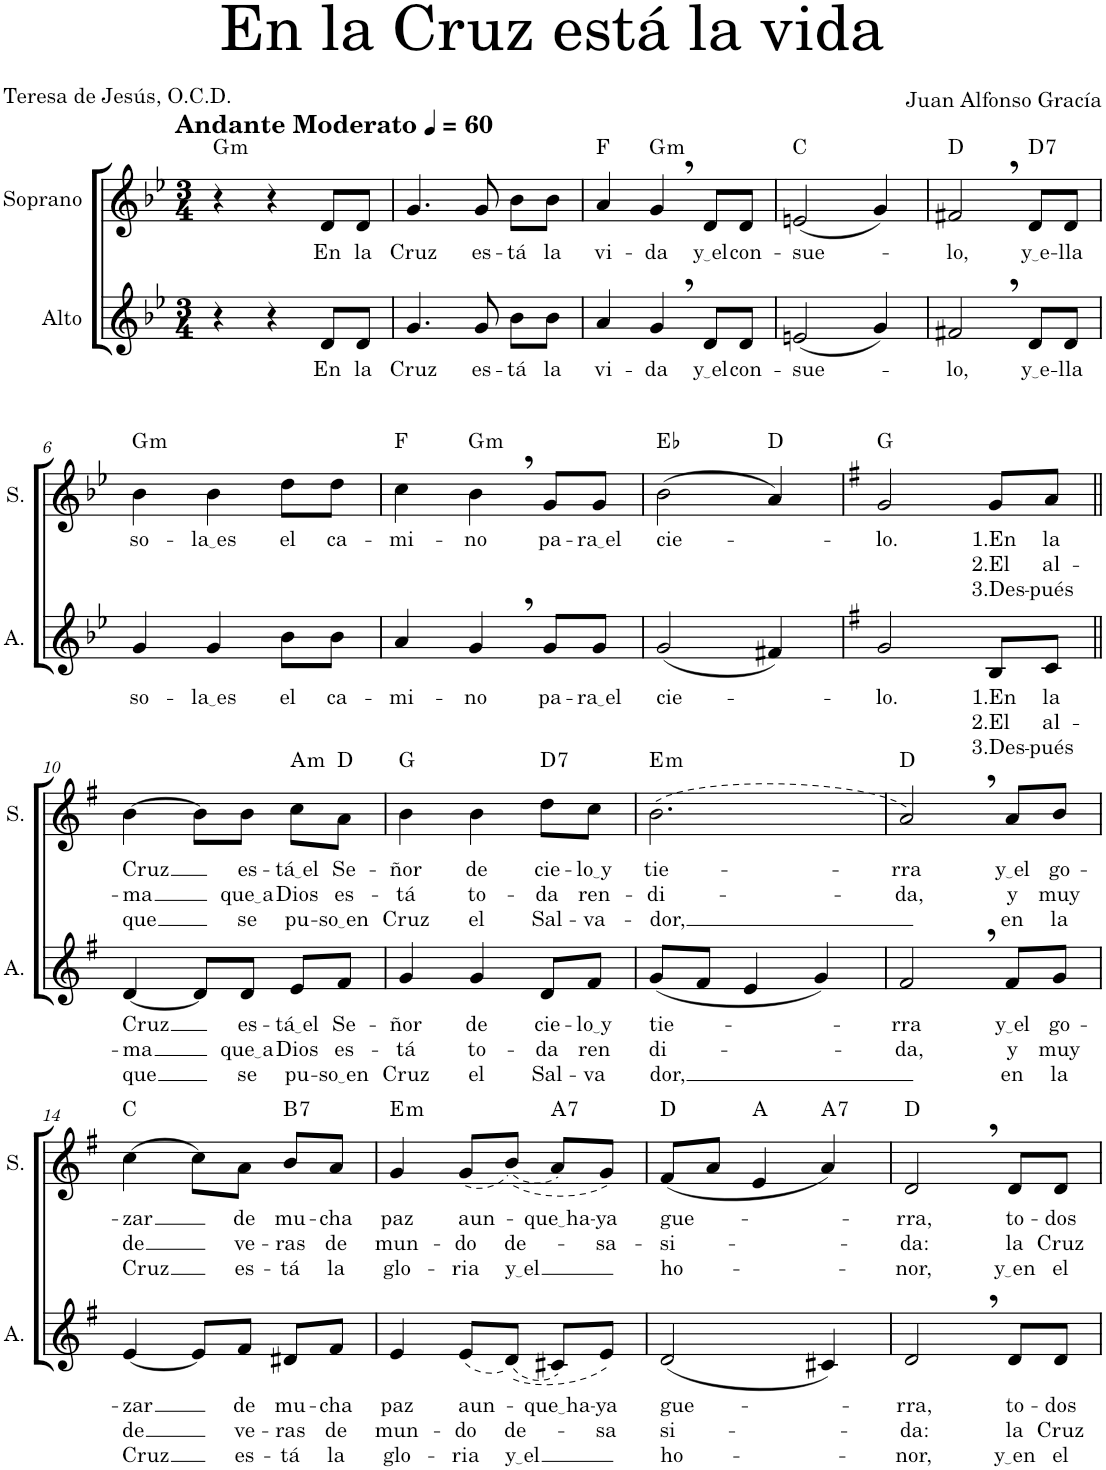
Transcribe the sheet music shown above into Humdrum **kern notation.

**kern	**text	**text	**text	**kern	**text	**text	**text	**harte
*part2	*part2	*part2	*part2	*part1	*part1	*part1	*part1	*part1
*staff2	*staff2	*staff2	*staff2	*staff1	*staff1	*staff1	*staff1	*
*I"Alto	*	*	*	*I"Soprano	*	*	*	*
*I'A.	*	*	*	*I'S.	*	*	*	*
*clefG2	*	*	*	*clefG2	*	*	*	*
*k[b-e-]	*	*	*	*k[b-e-]	*	*	*	*
*M3/4	*	*	*	*M3/4	*	*	*	*
*MM60	*	*	*	*MM60	*	*	*	*
=1	=1	=1	=1	=1	=1	=1	=1	=1
!	!	!	!	!LO:TX:a:B:t=Andante Moderato	!	!	!	!LO:H:kt=m
4r	.	.	.	4r	.	.	.	G:min
4r	.	.	.	4r	.	.	.	.
!	!LO:LY:b	!	!	!	!LO:LY:b	!	!	!
8d/L	En	.	.	8d/L	En	.	.	.
!	!LO:LY:b	!	!	!	!LO:LY:b	!	!	!
8d/J	la	.	.	8d/J	la	.	.	.
=2	=2	=2	=2	=2	=2	=2	=2	=2
!	!LO:LY:b	!	!	!	!LO:LY:b	!	!	!
4.g/	Cruz	.	.	4.g/	Cruz	.	.	.
!	!LO:LY:b	!	!	!	!LO:LY:b	!	!	!
8g/	es-	.	.	8g/	es-	.	.	.
!	!LO:LY:b	!	!	!	!LO:LY:b	!	!	!
8b-\L	-tá	.	.	8b-\L	-tá	.	.	.
!	!LO:LY:b	!	!	!	!LO:LY:b	!	!	!
8b-\J	la	.	.	8b-\J	la	.	.	.
=3	=3	=3	=3	=3	=3	=3	=3	=3
!	!LO:LY:b	!	!	!	!LO:LY:b	!	!	!
4a/	vi-	.	.	4a/	vi-	.	.	F:maj
!	!LO:LY:b	!	!	!	!LO:LY:b	!	!	!LO:H:kt=m
4g,/	-da	.	.	4g,/	-da	.	.	G:min
!	!LO:LY:b	!	!	!	!LO:LY:b	!	!	!
8d/L	y el	.	.	8d/L	y el	.	.	.
!	!LO:LY:b	!	!	!	!LO:LY:b	!	!	!
8d/J	con-	.	.	8d/J	con-	.	.	.
=4	=4	=4	=4	=4	=4	=4	=4	=4
!	!LO:LY:b	!	!	!	!LO:LY:b	!	!	!
(2en/	-sue-	.	.	(2en/	-sue-	.	.	C:maj
4g/)	.	.	.	4g/)	.	.	.	.
=5	=5	=5	=5	=5	=5	=5	=5	=5
!	!LO:LY:b	!	!	!	!LO:LY:b	!	!	!
2f#X,/	-lo,	.	.	2f#X,/	-lo,	.	.	D:maj
!	!LO:LY:b	!	!	!	!LO:LY:b	!	!	!LO:H:kt=7
8d/L	y e	.	.	8d/L	y e	.	.	D:7
!	!LO:LY:b	!	!	!	!LO:LY:b	!	!	!
8d/J	-lla	.	.	8d/J	-lla	.	.	.
!!LO:LB:g=z
=6	=6	=6	=6	=6	=6	=6	=6	=6
!	!LO:LY:b	!	!	!	!LO:LY:b	!	!	!LO:H:kt=m
4g/	so-	.	.	4b-\	so-	.	.	G:min
!	!LO:LY:b	!	!	!	!LO:LY:b	!	!	!
4g/	la es	.	.	4b-\	la es	.	.	.
!	!LO:LY:b	!	!	!	!LO:LY:b	!	!	!
8b-\L	el	.	.	8dd\L	el	.	.	.
!	!LO:LY:b	!	!	!	!LO:LY:b	!	!	!
8b-\J	ca-	.	.	8dd\J	ca-	.	.	.
=7	=7	=7	=7	=7	=7	=7	=7	=7
!	!LO:LY:b	!	!	!	!LO:LY:b	!	!	!
4a/	-mi-	.	.	4cc\	-mi-	.	.	F:maj
!	!LO:LY:b	!	!	!	!LO:LY:b	!	!	!LO:H:kt=m
4g,/	-no	.	.	4b-,\	-no	.	.	G:min
!	!LO:LY:b	!	!	!	!LO:LY:b	!	!	!
8g/L	pa-	.	.	8g/L	pa-	.	.	.
!	!LO:LY:b	!	!	!	!LO:LY:b	!	!	!
8g/J	ra el	.	.	8g/J	ra el	.	.	.
=8	=8	=8	=8	=8	=8	=8	=8	=8
!	!LO:LY:b	!	!	!	!LO:LY:b	!	!	!
(2g/	cie-	.	.	(2b-\	cie-	.	.	Eb:maj
4f#X/)	.	.	.	4a/)	.	.	.	D:maj
=9	=9	=9	=9	=9	=9	=9	=9	=9
*k[f#]	*	*	*	*k[f#]	*	*	*	*
!	!LO:LY:b	!	!	!	!LO:LY:b	!	!	!
2g/	-lo.	.	.	2g/	-lo.	.	.	G:maj
!	!LO:LY:b	!LO:LY:b	!LO:LY:b	!	!LO:LY:b	!LO:LY:b	!LO:LY:b	!
8B/L	1.En	2.El	3.Des-	8g/L	1.En	2.El	3.Des-	.
!	!LO:LY:b	!LO:LY:b	!LO:LY:b	!	!LO:LY:b	!LO:LY:b	!LO:LY:b	!
8c/J	la	al-	-pués	8a/J	la	al-	-pués	.
!!LO:LB:g=z
=10||	=10||	=10||	=10||	=10||	=10||	=10||	=10||	=10||
*k[f#]	*	*	*	*k[f#]	*	*	*	*
!	!LO:LY:b	!LO:LY:b	!LO:LY:b	!	!LO:LY:b	!LO:LY:b	!LO:LY:b	!
[4d/	Cruz	-ma	que	[4b\	Cruz	-ma	que	.
8d/L]	.	.	.	8b\L]	.	.	.	.
!	!LO:LY:b	!LO:LY:b	!LO:LY:b	!	!LO:LY:b	!LO:LY:b	!LO:LY:b	!
8d/J	es-	que a	se	8b\J	es-	que a	se	.
!	!LO:LY:b	!LO:LY:b	!LO:LY:b	!	!LO:LY:b	!LO:LY:b	!LO:LY:b	!LO:H:kt=m
8e/L	tá el	Dios	pu-	8cc\L	tá el	Dios	pu-	A:min
!	!LO:LY:b	!LO:LY:b	!LO:LY:b	!	!LO:LY:b	!LO:LY:b	!LO:LY:b	!
8f#/J	Se-	es-	so en	8a\J	Se-	es-	so en	D:maj
=11	=11	=11	=11	=11	=11	=11	=11	=11
!	!LO:LY:b	!LO:LY:b	!LO:LY:b	!	!LO:LY:b	!LO:LY:b	!LO:LY:b	!
4g/	-ñor	-tá	Cruz	4b\	-ñor	-tá	Cruz	G:maj
!	!LO:LY:b	!LO:LY:b	!LO:LY:b	!	!LO:LY:b	!LO:LY:b	!LO:LY:b	!
4g/	de	to-	el	4b\	de	to-	el	.
!	!LO:LY:b	!LO:LY:b	!LO:LY:b	!	!LO:LY:b	!LO:LY:b	!LO:LY:b	!LO:H:kt=7
8d/L	cie-	-da	Sal-	8dd\L	cie-	-da	Sal-	D:7
!	!LO:LY:b	!LO:LY:b	!LO:LY:b	!	!LO:LY:b	!LO:LY:b	!LO:LY:b	!
8f#/J	lo y	ren	-va	8cc\J	lo y	ren-	-va-	.
=12	=12	=12	=12	=12	=12	=12	=12	=12
!	!LO:LY:b	!LO:LY:b	!LO:LY:b	!	!LO:LY:b	!LO:LY:b	!LO:LY:b	!LO:H:kt=m
(8g/L	tie-	-di-	-dor,	(2.b\	tie-	-di-	-dor,	E:min
8f#/J	.	.	.	.	.	.	.	.
4e/	.	.	.	.	.	.	.	.
4g/)	.	.	.	.	.	.	.	.
=13	=13	=13	=13	=13	=13	=13	=13	=13
!	!LO:LY:b	!LO:LY:b	!	!	!LO:LY:b	!LO:LY:b	!	!
2f#,/	-rra	-da,	.	2a,/)	-rra	-da,	.	D:maj
!	!LO:LY:b	!LO:LY:b	!LO:LY:b	!	!LO:LY:b	!LO:LY:b	!LO:LY:b	!
8f#/L	y el	y	en	8a/L	y el	y	en	.
!	!LO:LY:b	!LO:LY:b	!LO:LY:b	!	!LO:LY:b	!LO:LY:b	!LO:LY:b	!
8g/J	go-	muy	la	8b/J	go-	muy	la	.
!!LO:LB:g=z
=14	=14	=14	=14	=14	=14	=14	=14	=14
!	!LO:LY:b	!LO:LY:b	!LO:LY:b	!	!LO:LY:b	!LO:LY:b	!LO:LY:b	!
[4e/	-zar	de	Cruz	[4cc\	-zar	de	Cruz	C:maj
8e/L]	.	.	.	8cc\L]	.	.	.	.
!	!LO:LY:b	!LO:LY:b	!LO:LY:b	!	!LO:LY:b	!LO:LY:b	!LO:LY:b	!
8f#/J	de	ve-	es-	8a\J	de	ve-	es-	.
!	!LO:LY:b	!LO:LY:b	!LO:LY:b	!	!LO:LY:b	!LO:LY:b	!LO:LY:b	!LO:H:kt=7
8d#X/L	mu-	-ras	-tá	8b/L	mu-	-ras	-tá	B:7
!	!LO:LY:b	!LO:LY:b	!LO:LY:b	!	!LO:LY:b	!LO:LY:b	!LO:LY:b	!
8f#/J	-cha	de	la	8a/J	-cha	de	la	.
=15	=15	=15	=15	=15	=15	=15	=15	=15
!	!LO:LY:b	!LO:LY:b	!LO:LY:b	!	!LO:LY:b	!LO:LY:b	!LO:LY:b	!LO:H:kt=m
4e/	paz	mun-	glo-	4g/	paz	mun-	glo-	E:min
!	!LO:LY:b	!LO:LY:b	!LO:LY:b	!	!LO:LY:b	!LO:LY:b	!LO:LY:b	!
(8e/L	aun-	-do	-ria	(8g/L	aun-	-do	-ria	.
!	!	!LO:LY:b	!LO:LY:b	!	!	!LO:LY:b	!LO:LY:b	!
((8d/J)	.	de-	y el	((8b/J)	.	de-	y el	.
!	!LO:LY:b	!	!	!	!LO:LY:b	!	!	!LO:H:kt=7
8c#X/L)	que ha	.	.	8a/L)	que ha	.	.	A:7
!	!LO:LY:b	!LO:LY:b	!	!	!LO:LY:b	!LO:LY:b	!	!
8e/J)	-ya	-sa	.	8g/J)	-ya	-sa-	.	.
=16	=16	=16	=16	=16	=16	=16	=16	=16
!	!LO:LY:b	!LO:LY:b	!LO:LY:b	!	!LO:LY:b	!LO:LY:b	!LO:LY:b	!
(2d/	gue-	-si-	ho-	(8f#/L	gue-	-si-	ho-	D:maj
.	.	.	.	8a/J	.	.	.	.
.	.	.	.	4e/	.	.	.	A:maj
!	!	!	!	!	!	!	!	!LO:H:kt=7
4c#X/)	.	.	.	4a/)	.	.	.	A:7
=17	=17	=17	=17	=17	=17	=17	=17	=17
!	!LO:LY:b	!LO:LY:b	!LO:LY:b	!	!LO:LY:b	!LO:LY:b	!LO:LY:b	!
2d,/	-rra,	-da:	-nor,	2d,/	-rra,	-da:	-nor,	D:maj
!	!LO:LY:b	!LO:LY:b	!LO:LY:b	!	!LO:LY:b	!LO:LY:b	!LO:LY:b	!
8d/L	to-	la	y en	8d/L	to-	la	y en	.
!	!LO:LY:b	!LO:LY:b	!LO:LY:b	!	!LO:LY:b	!LO:LY:b	!LO:LY:b	!
8d/J	-dos	Cruz	el	8d/J	-dos	Cruz	el	.
=	=	=	=	=	=	=	=	=
*-	*-	*-	*-	*-	*-	*-	*-	*-
